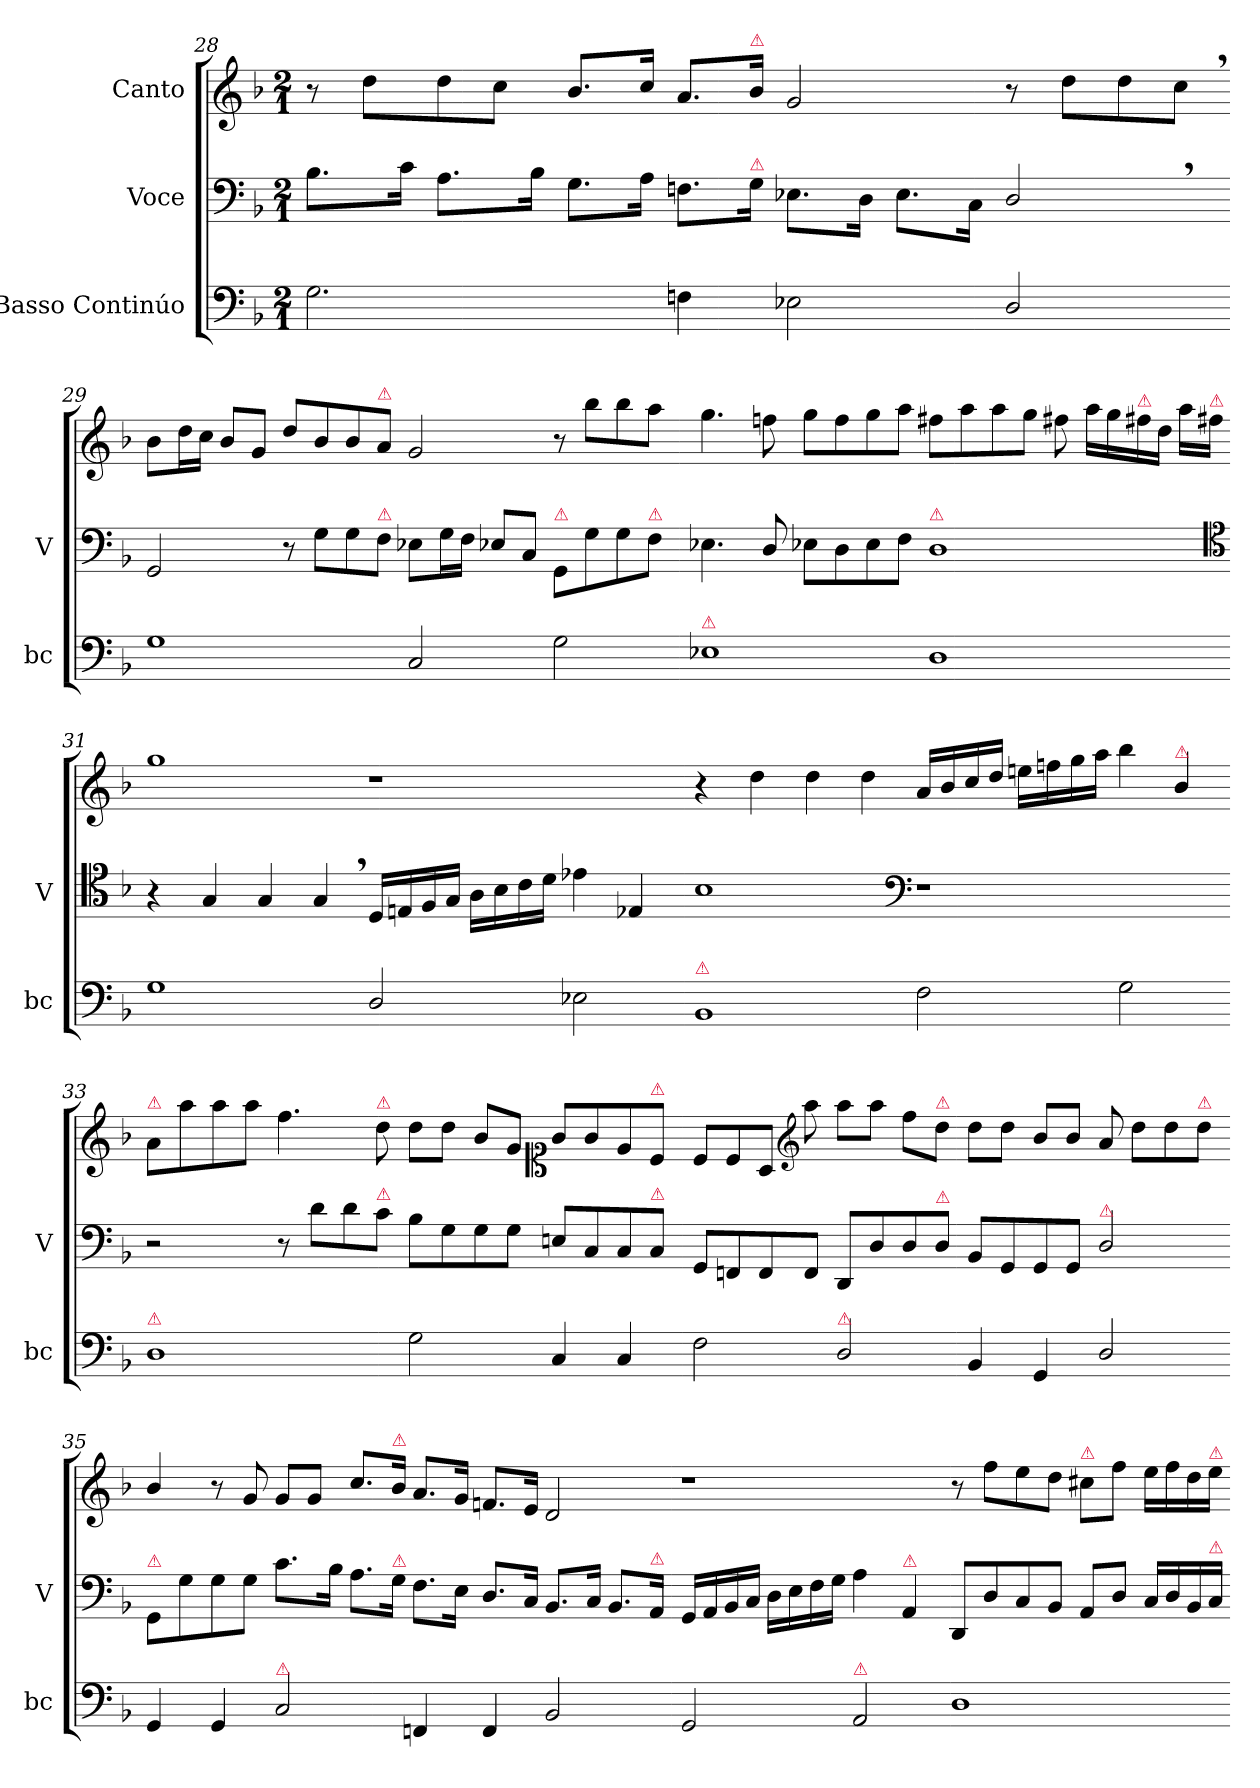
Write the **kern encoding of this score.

**kern	**kern	**kern
*part3	*part2	*part1
*staff3	*staff2	*staff1
*I"Basso Continúo	*I"Voce	*I"Canto
*I'bc	*I'V	*
*clefF4	*clefF4	*clefG2
*k[b-]	*k[b-]	*k[b-]
*M2/1	*M2/1	*M2/1
=28	=28	=28
2.G\	8.B-\L	8r
.	.	8dd\L
.	16c\Jk	.
.	8.A\L	8dd\
.	.	8cc\J
.	16B-\Jk	.
.	8.G\L	8.b-/L
.	16A\Jk	16cc/Jk
4Fn\	8.Fn\L	8.a/L
!	!	!LO:TX:a:color=crimson:t=⚠
!	!LO:TX:a:color=crimson:t=⚠	!
.	16G\Jk	16b-/Jk
2E-X\	8.E-X\L	2g/
.	16D\Jk	.
.	8.E-\L	.
.	16C\Jk	.
2D/	2D,</	8r
.	.	8dd\L
.	.	8dd\
.	.	8cc,<\J
=29-	=29-	=29-
1G	2GG/	8b-\L
.	.	16dd\L
.	.	16cc\JJ
.	.	8b-/L
.	.	8g/J
.	8r	8dd/L
.	8G\L	8b-/
.	8G\	8b-/
!	!	!LO:TX:a:color=crimson:t=⚠
!	!LO:TX:a:color=crimson:t=⚠	!
.	8F\J	8a/J
2C/	8E-X\L	2g/
.	16G\L	.
.	16F\JJ	.
.	8E-X/L	.
.	8C/J	.
!	!LO:TX:a:color=crimson:t=⚠	!
2G\	8GG/L	8r
.	8G\	8bb-\L
.	8G\	8bb-\
!	!LO:TX:a:color=crimson:t=⚠	!
.	8F\J	8aa\J
=30-	=30-	=30-
!LO:TX:a:color=crimson:t=⚠	!	!
1E-X	4.E-X\	4.gg\
.	8D/	8ffn\
.	8E-X\L	8gg\L
.	8D\	8ff\
.	8E-\	8gg\
.	8F\J	8aa\J
!	!LO:TX:a:color=crimson:t=⚠	!
1D	1D	8ff#X\L
.	.	8aa\
.	.	8aa\
.	.	8gg\J
.	.	8ff#X\
.	.	16aa\LL
.	.	16gg\
!	!	!LO:TX:a:color=crimson:t=⚠
.	.	16ff#X\
.	.	16dd\JJ
.	.	16aa\LL
!	!	!LO:TX:a:color=crimson:t=⚠
.	.	16ff#X\JJ
*	*clefC4	*
=31-	=31-	=31-
1G	4r	1gg
.	4G/	.
.	4G/	.
.	4G,</	.
2D/	16D/LL	1r
.	16En/	.
.	16F/	.
.	16G/JJ	.
.	16A\LL	.
.	16B-\	.
.	16c\	.
.	16d\JJ	.
2E-X\	4e-X\	.
.	4E-X/	.
=32-	=32-	=32-
!LO:TX:a:color=crimson:t=⚠	!	!
1BB-	1B-	4r
.	.	4dd\
.	.	4dd\
.	.	4dd\
*	*clefF4	*
2F\	1r	16a/LL
.	.	16b-/
.	.	16cc/
.	.	16dd/JJ
.	.	16een\LL
.	.	16ffn\
.	.	16gg\
.	.	16aa\JJ
2G\	.	4bb-\
!	!	!LO:TX:a:color=crimson:t=⚠
.	.	4b-/
=33-	=33-	=33-
!	!	!LO:TX:a:color=crimson:t=⚠
!LO:TX:a:color=crimson:t=⚠	!	!
1D	2r	8a/L
.	.	8aa\
.	.	8aa\
.	.	8aa\J
.	8r	4.ff\
.	8d\L	.
.	8d\	.
!	!	!LO:TX:a:color=crimson:t=⚠
!	!LO:TX:a:color=crimson:t=⚠	!
.	8c\J	8dd\
2G\	8B-\L	8dd\L
.	8G\	8dd\J
.	8G\	8b-/L
.	8G\J	8g/J
*	*	*clefC1
4C/	8En/L	8g/L
.	8C/	8g/
4C/	8C/	8e/
!	!	!LO:TX:a:color=crimson:t=⚠
!	!LO:TX:a:color=crimson:t=⚠	!
.	8C/J	8c/J
=34-	=34-	=34-
2F\	8GG/L	8c/L
.	8FFn/	8c/
.	8FF/	8A/J
*	*	*clefG2
.	8FF/J	8aa\
!LO:TX:a:color=crimson:t=⚠	!	!
2D/	8DD/L	8aa\L
.	8D/	8aa\J
.	8D/	8ff\L
!	!	!LO:TX:a:color=crimson:t=⚠
!	!LO:TX:a:color=crimson:t=⚠	!
.	8D/J	8dd\J
4BB-/	8BB-/L	8dd\L
.	8GG/	8dd\J
4GG/	8GG/	8b-/L
.	8GG/J	8b-/J
!	!LO:TX:a:color=crimson:t=⚠	!
2D/	2D/	8a/
.	.	8dd\L
.	.	8dd\
!	!	!LO:TX:a:color=crimson:t=⚠
.	.	8dd\J
=35-	=35-	=35-
!	!LO:TX:a:color=crimson:t=⚠	!
4GG/	8GG/L	4b-/
.	8G\	.
4GG/	8G\	8r
.	8G\J	8g/
!LO:TX:a:color=crimson:t=⚠	!	!
2C/	8.c\L	8g/L
.	.	8g/J
.	16B-\Jk	.
.	8.A\L	8.cc/L
!	!	!LO:TX:a:color=crimson:t=⚠
!	!LO:TX:a:color=crimson:t=⚠	!
.	16G\Jk	16b-/Jk
4FFn/	8.F\L	8.a/L
.	16E\Jk	16g/Jk
4FF/	8.D/L	8.fn/L
.	16C/Jk	16e/Jk
2BB-/	8.BB-/L	2d/
.	16C/Jk	.
.	8.BB-/L	.
!	!LO:TX:a:color=crimson:t=⚠	!
.	16AA/Jk	.
=36-	=36-	=36-
2GG/	16GG/LL	1r
.	16AA/	.
.	16BB-/	.
.	16C/JJ	.
.	16D\LL	.
.	16E\	.
.	16F\	.
.	16G\JJ	.
!LO:TX:a:color=crimson:t=⚠	!	!
2AA/	4A\	.
!	!LO:TX:a:color=crimson:t=⚠	!
.	4AA/	.
1D	8DD/L	8r
.	8D/	8ff\L
.	8C/	8ee\
.	8BB-/J	8dd\J
!	!	!LO:TX:a:color=crimson:t=⚠
.	8AA/L	8cc#X\L
.	8D/J	8ff\J
.	16C/LL	16ee\LL
.	16D/	16ff\
.	16BB-/	16dd\
!	!	!LO:TX:a:color=crimson:t=⚠
!	!LO:TX:a:color=crimson:t=⚠	!
.	16C/JJ	16ee\JJ
=-	=-	=-
*-	*-	*-
